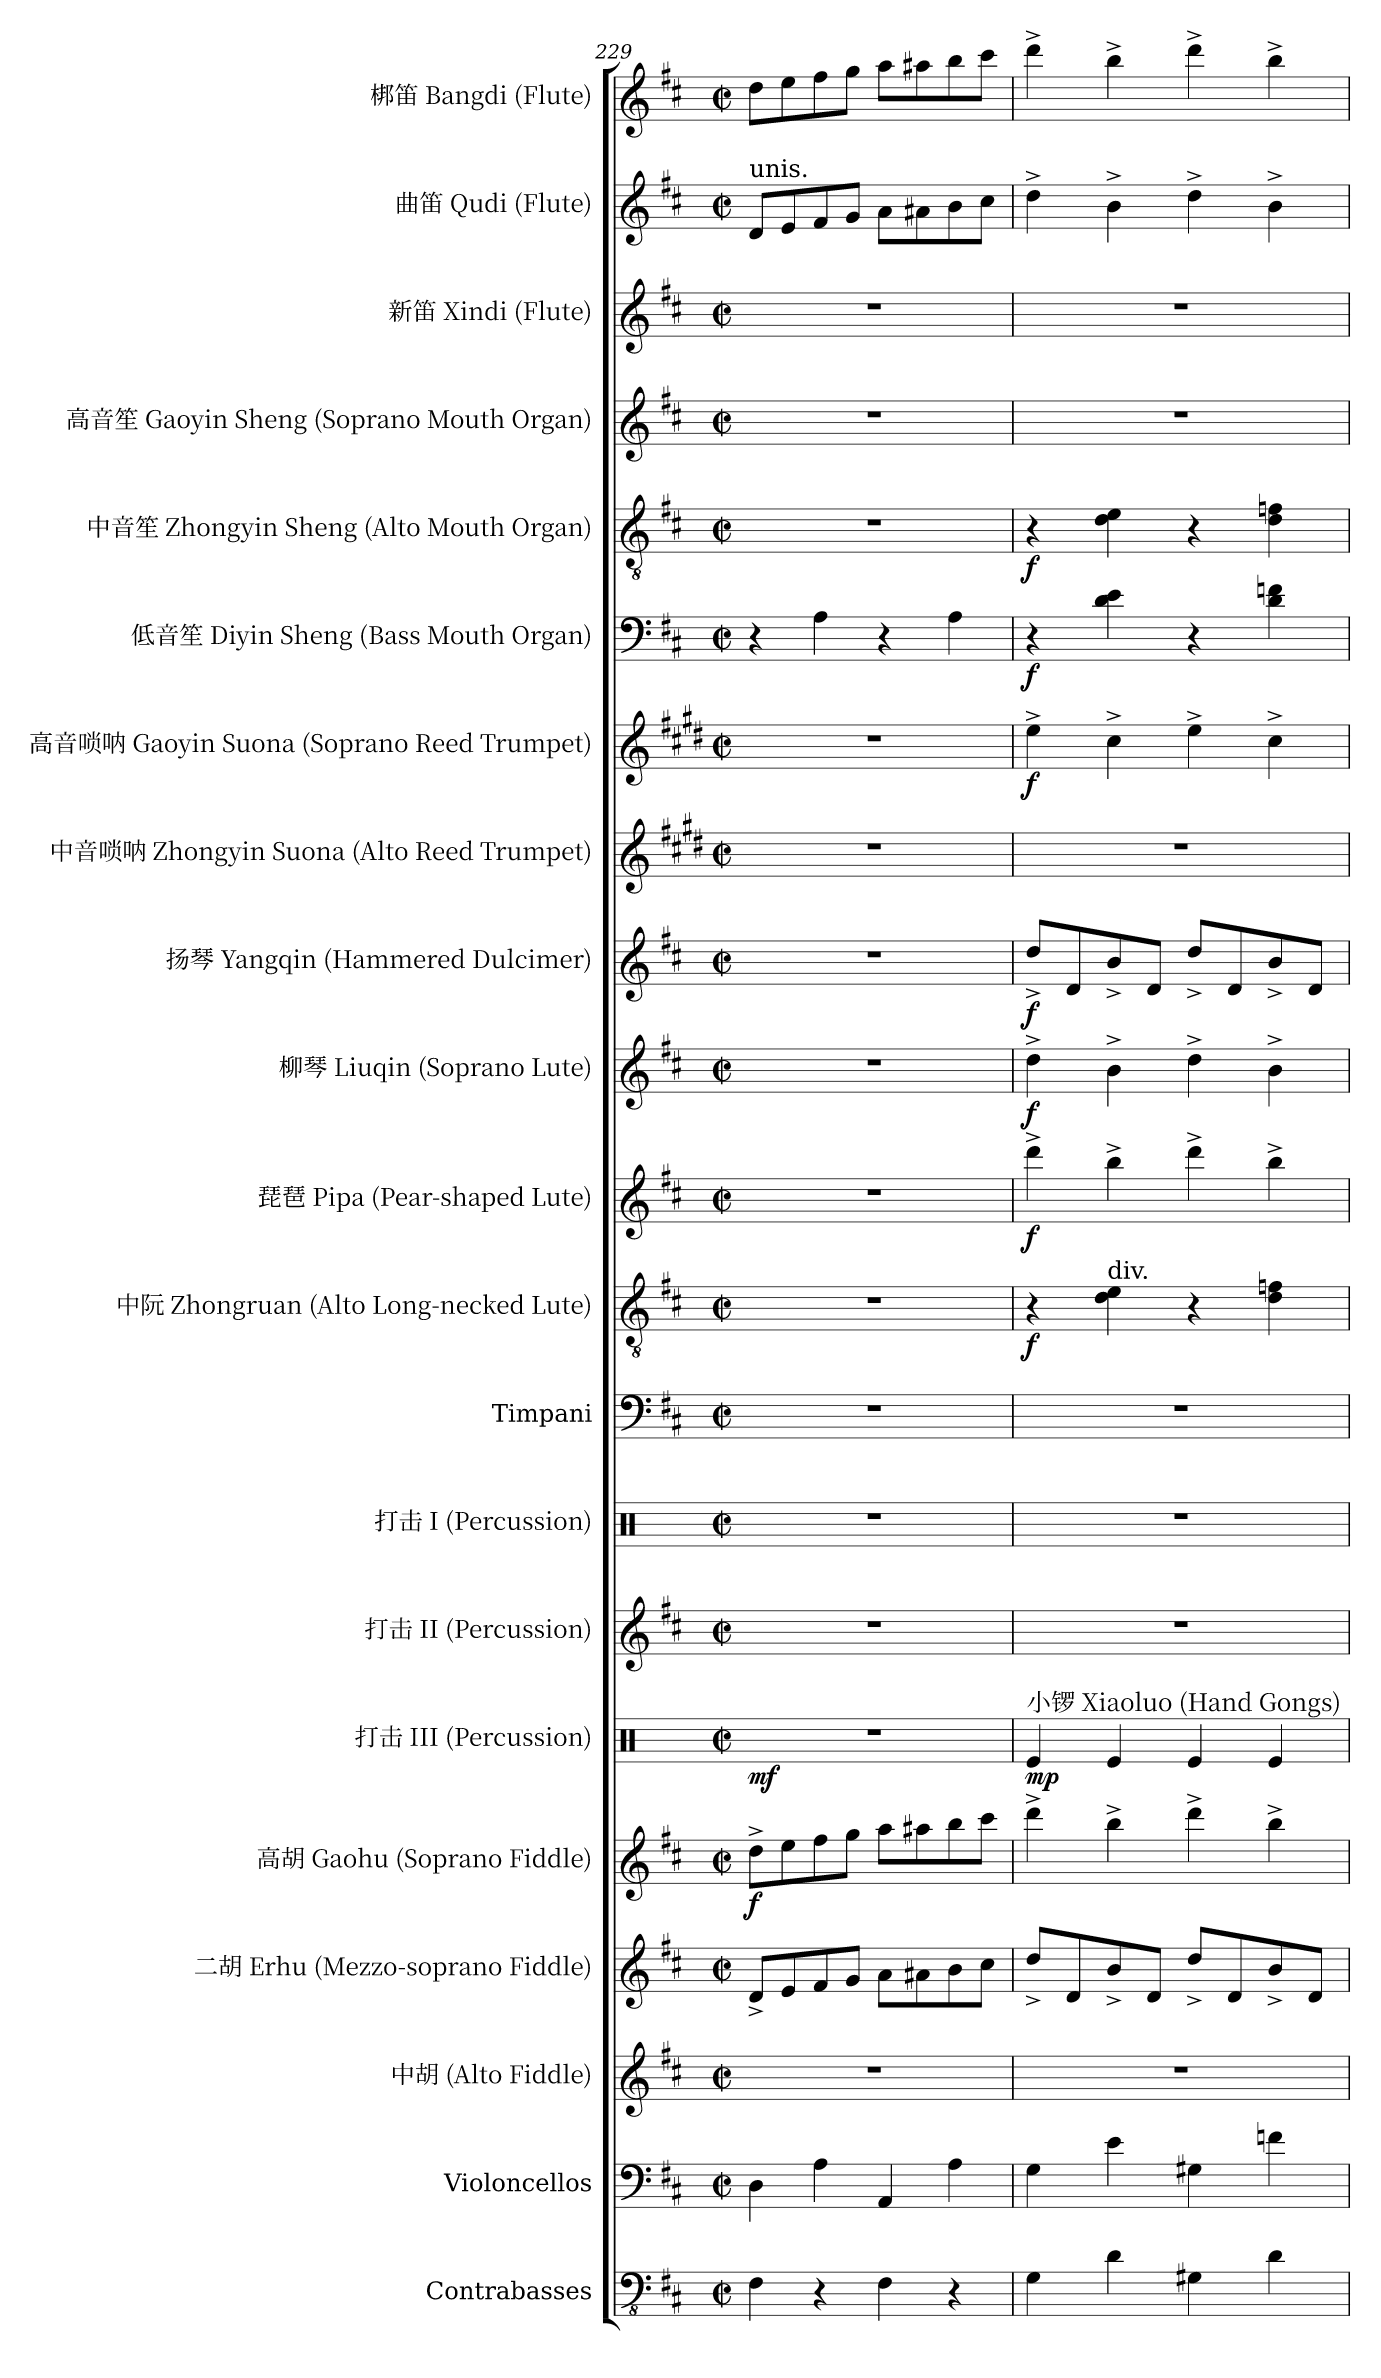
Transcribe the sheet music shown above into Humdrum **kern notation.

**kern	**kern	**kern	**kern	**kern	**dynam	**kern	**dynam	**kern	**kern	**kern	**kern	**dynam	**kern	**dynam	**kern	**dynam	**kern	**dynam	**kern	**kern	**dynam	**kern	**dynam	**kern	**dynam	**kern	**kern	**kern	**kern
*part21	*part20	*part19	*part18	*part17	*part17	*part16	*part16	*part15	*part14	*part13	*part12	*part12	*part11	*part11	*part10	*part10	*part9	*part9	*part8	*part7	*part7	*part6	*part6	*part5	*part5	*part4	*part3	*part2	*part1
*staff21	*staff20	*staff19	*staff18	*staff17	*staff17	*staff16	*staff16	*staff15	*staff14	*staff13	*staff12	*staff12	*staff11	*staff11	*staff10	*staff10	*staff9	*staff9	*staff8	*staff7	*staff7	*staff6	*staff6	*staff5	*staff5	*staff4	*staff3	*staff2	*staff1
*I"Contrabasses	*I"Violoncellos	*I"中胡 (Alto Fiddle)	*I"二胡 Erhu (Mezzo-soprano Fiddle)	*I"高胡 Gaohu (Soprano Fiddle)	*	*I"打击 III (Percussion)	*	*I"打击 II (Percussion)	*I"打击 I (Percussion)	*I"Timpani	*I"中阮 Zhongruan (Alto Long-necked Lute)	*	*I"琵琶 Pipa (Pear-shaped Lute)	*	*I"柳琴 Liuqin (Soprano Lute)	*	*I"扬琴 Yangqin  (Hammered Dulcimer)	*	*I"中音唢呐 Zhongyin Suona (Alto Reed Trumpet)	*I"高音唢呐 Gaoyin Suona (Soprano Reed Trumpet)	*	*I"低音笙 Diyin Sheng (Bass Mouth Organ)	*	*I"中音笙 Zhongyin Sheng (Alto Mouth Organ)	*	*I"高音笙 Gaoyin Sheng (Soprano Mouth Organ)	*I"新笛 Xindi (Flute)	*I"曲笛 Qudi (Flute)	*I"梆笛 Bangdi (Flute)
*I'Cbs.	*I'Vcs.	*	*	*	*	*I'打击 III	*	*I'打击 II	*I'打击 I	*I'Timp.	*	*	*	*	*	*	*	*	*	*	*	*	*	*	*	*	*	*	*
!!LO:PB:g=z
*clefFv4	*clefF4	*clefG2	*clefG2	*clefG2	*	*clefX	*	*clefG2	*clefX	*clefF4	*clefGv2	*	*clefG2	*	*clefG2	*	*clefG2	*	*clefG2	*clefG2	*	*clefF4	*	*clefGv2	*	*clefG2	*clefG2	*clefG2	*clefG2
*	*	*	*	*	*	*	*	*	*	*	*	*	*ITrd7c12	*	*	*	*	*	*ITrd1c2	*ITrd1c2	*	*	*	*	*	*	*	*	*
*k[f#c#]	*k[f#c#]	*k[f#c#]	*k[f#c#]	*k[f#c#]	*	*k[]	*	*k[f#c#]	*k[]	*k[f#c#]	*k[f#c#]	*	*k[f#c#]	*	*k[f#c#]	*	*k[f#c#]	*	*k[f#c#]	*k[f#c#]	*	*k[f#c#]	*	*k[f#c#]	*	*k[f#c#]	*k[f#c#]	*k[f#c#]	*k[f#c#]
*M2/2	*M2/2	*M2/2	*M2/2	*M2/2	*	*M2/2	*	*M2/2	*M2/2	*M2/2	*M2/2	*	*M2/2	*	*M2/2	*	*M2/2	*	*M2/2	*M2/2	*	*M2/2	*	*M2/2	*	*M2/2	*M2/2	*M2/2	*M2/2
*met(c|)	*met(c|)	*met(c|)	*met(c|)	*met(c|)	*	*met(c|)	*	*met(c|)	*met(c|)	*met(c|)	*met(c|)	*	*met(c|)	*	*met(c|)	*	*met(c|)	*	*met(c|)	*met(c|)	*	*met(c|)	*	*met(c|)	*	*met(c|)	*met(c|)	*met(c|)	*met(c|)
=229	=229	=229	=229	=229	=229	=229	=229	=229	=229	=229	=229	=229	=229	=229	=229	=229	=229	=229	=229	=229	=229	=229	=229	=229	=229	=229	=229	=229	=229
!	!	!	!	!	!	!	!	!	!	!	!	!	!	!	!	!	!	!	!	!	!	!	!	!	!	!	!	!LO:TX:a:t=unis.	!
!	!	!	!	!	!LO:DY:b	!	!LO:DY:b	!	!	!	!	!	!	!	!	!	!	!	!	!	!	!	!	!	!	!	!	!	!
4FF#\	4D\	1r	8d^/L	8dd^\L	f	1r	mf	1r	1r	1r	1r	.	1r	.	1r	.	1r	.	1r	1r	.	4r	.	1r	.	1r	1r	8d/L	8dd\L
.	.	.	8e/	8ee\	.	.	.	.	.	.	.	.	.	.	.	.	.	.	.	.	.	.	.	.	.	.	.	8e/	8ee\
4r	4A\	.	8f#/	8ff#\	.	.	.	.	.	.	.	.	.	.	.	.	.	.	.	.	.	4A\	.	.	.	.	.	8f#/	8ff#\
.	.	.	8g/J	8gg\J	.	.	.	.	.	.	.	.	.	.	.	.	.	.	.	.	.	.	.	.	.	.	.	8g/J	8gg\J
4FF#\	4AA/	.	8a\L	8aa\L	.	.	.	.	.	.	.	.	.	.	.	.	.	.	.	.	.	4r	.	.	.	.	.	8a\L	8aa\L
.	.	.	8a#X\	8aa#X\	.	.	.	.	.	.	.	.	.	.	.	.	.	.	.	.	.	.	.	.	.	.	.	8a#X\	8aa#X\
4r	4A\	.	8b\	8bb\	.	.	.	.	.	.	.	.	.	.	.	.	.	.	.	.	.	4A\	.	.	.	.	.	8b\	8bb\
.	.	.	8cc#\J	8ccc#\J	.	.	.	.	.	.	.	.	.	.	.	.	.	.	.	.	.	.	.	.	.	.	.	8cc#\J	8ccc#\J
=230	=230	=230	=230	=230	=230	=230	=230	=230	=230	=230	=230	=230	=230	=230	=230	=230	=230	=230	=230	=230	=230	=230	=230	=230	=230	=230	=230	=230	=230
!	!	!	!	!	!	!LO:TX:a:B:t=小锣 Xiaoluo (Hand Gongs)	!	!	!	!	!	!	!	!	!	!	!	!	!	!	!	!	!	!	!	!	!	!	!
!	!	!	!	!	!	!	!LO:DY:b	!	!	!	!	!LO:DY:b	!	!LO:DY:b	!	!LO:DY:b	!	!LO:DY:b	!	!	!LO:DY:b	!	!LO:DY:b	!	!LO:DY:b	!	!	!	!
4GG\	4G\	1r	8dd^/L	4ddd^\	.	4Re/	mp	1r	1r	1r	4r	f	4dd^\	f	4dd^\	f	8dd^/L	f	1r	4dd^\	f	4r	f	4r	f	1r	1r	4dd^\	4ddd^\
.	.	.	8d/	.	.	.	.	.	.	.	.	.	.	.	.	.	8d/	.	.	.	.	.	.	.	.	.	.	.	.
!	!	!	!	!	!	!	!	!	!	!	!LO:TX:a:t=div.	!	!	!	!	!	!	!	!	!	!	!	!	!	!	!	!	!	!
4D\	4e\	.	8b^/	4bb^\	.	4Re/	.	.	.	.	4d\ 4e\	.	4b^\	.	4b^\	.	8b^/	.	.	4b^\	.	4d\ 4e\	.	4d\ 4e\	.	.	.	4b^\	4bb^\
.	.	.	8d/J	.	.	.	.	.	.	.	.	.	.	.	.	.	8d/J	.	.	.	.	.	.	.	.	.	.	.	.
4GG#X\	4G#X\	.	8dd^/L	4ddd^\	.	4Re/	.	.	.	.	4r	.	4dd^\	.	4dd^\	.	8dd^/L	.	.	4dd^\	.	4r	.	4r	.	.	.	4dd^\	4ddd^\
.	.	.	8d/	.	.	.	.	.	.	.	.	.	.	.	.	.	8d/	.	.	.	.	.	.	.	.	.	.	.	.
4D\	4fn\	.	8b^/	4bb^\	.	4Re/	.	.	.	.	4d\ 4fn\	.	4b^\	.	4b^\	.	8b^/	.	.	4b^\	.	4d\ 4fn\	.	4d\ 4fn\	.	.	.	4b^\	4bb^\
.	.	.	8d/J	.	.	.	.	.	.	.	.	.	.	.	.	.	8d/J	.	.	.	.	.	.	.	.	.	.	.	.
=	=	=	=	=	=	=	=	=	=	=	=	=	=	=	=	=	=	=	=	=	=	=	=	=	=	=	=	=	=
*-	*-	*-	*-	*-	*-	*-	*-	*-	*-	*-	*-	*-	*-	*-	*-	*-	*-	*-	*-	*-	*-	*-	*-	*-	*-	*-	*-	*-	*-
